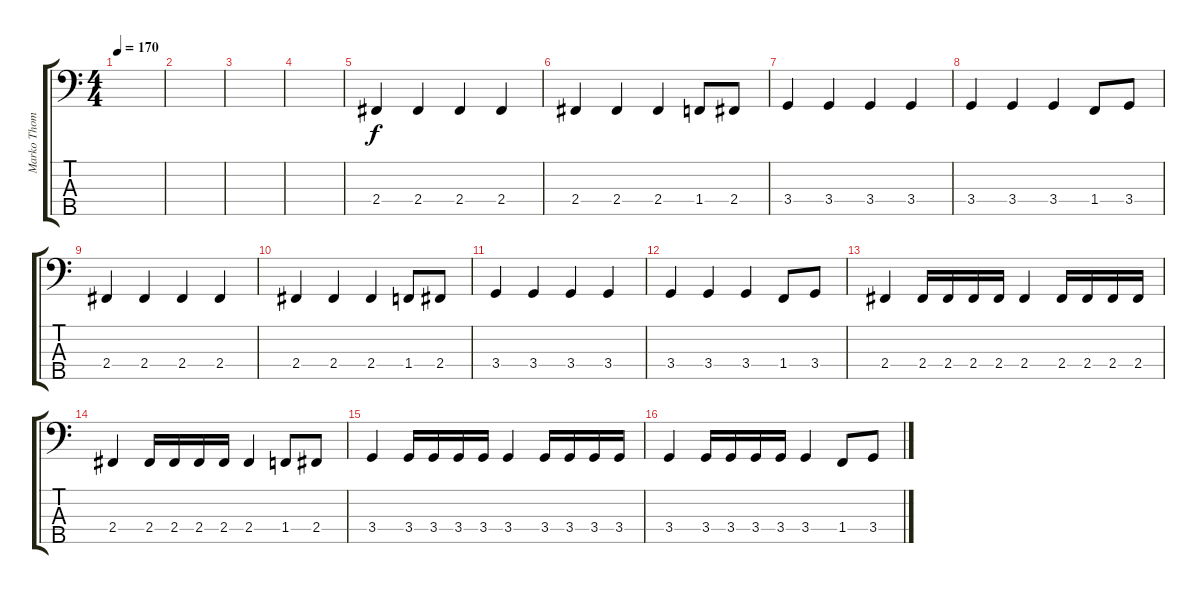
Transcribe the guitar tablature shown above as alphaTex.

\track ("Marko Thomas" "Marko Thom") {instrument electricbassfinger}
\staff {score tabs}
\tuning (G2 D2 A1 E1 B0) {hide}
\ts (4 4)
\tempo 170
\clef f4
\ks c
|
|
|
|
2.4.4 2.4.4 2.4.4 2.4.4 |
2.4.4 2.4.4 2.4.4 1.4.8 2.4.8 |
3.4.4 3.4.4 3.4.4 3.4.4 |
3.4.4 3.4.4 3.4.4 1.4.8 3.4.8 |
2.4.4 2.4.4 2.4.4 2.4.4 |
2.4.4 2.4.4 2.4.4 1.4.8 2.4.8 |
3.4.4 3.4.4 3.4.4 3.4.4 |
3.4.4 3.4.4 3.4.4 1.4.8 3.4.8 |
2.4.4 2.4.16 2.4.16 2.4.16 2.4.16 2.4.4 2.4.16 2.4.16 2.4.16 2.4.16 |
2.4.4 2.4.16 2.4.16 2.4.16 2.4.16 2.4.4 1.4.8 2.4.8 |
3.4.4 3.4.16 3.4.16 3.4.16 3.4.16 3.4.4 3.4.16 3.4.16 3.4.16 3.4.16 |
3.4.4 3.4.16 3.4.16 3.4.16 3.4.16 3.4.4 1.4.8 3.4.8
